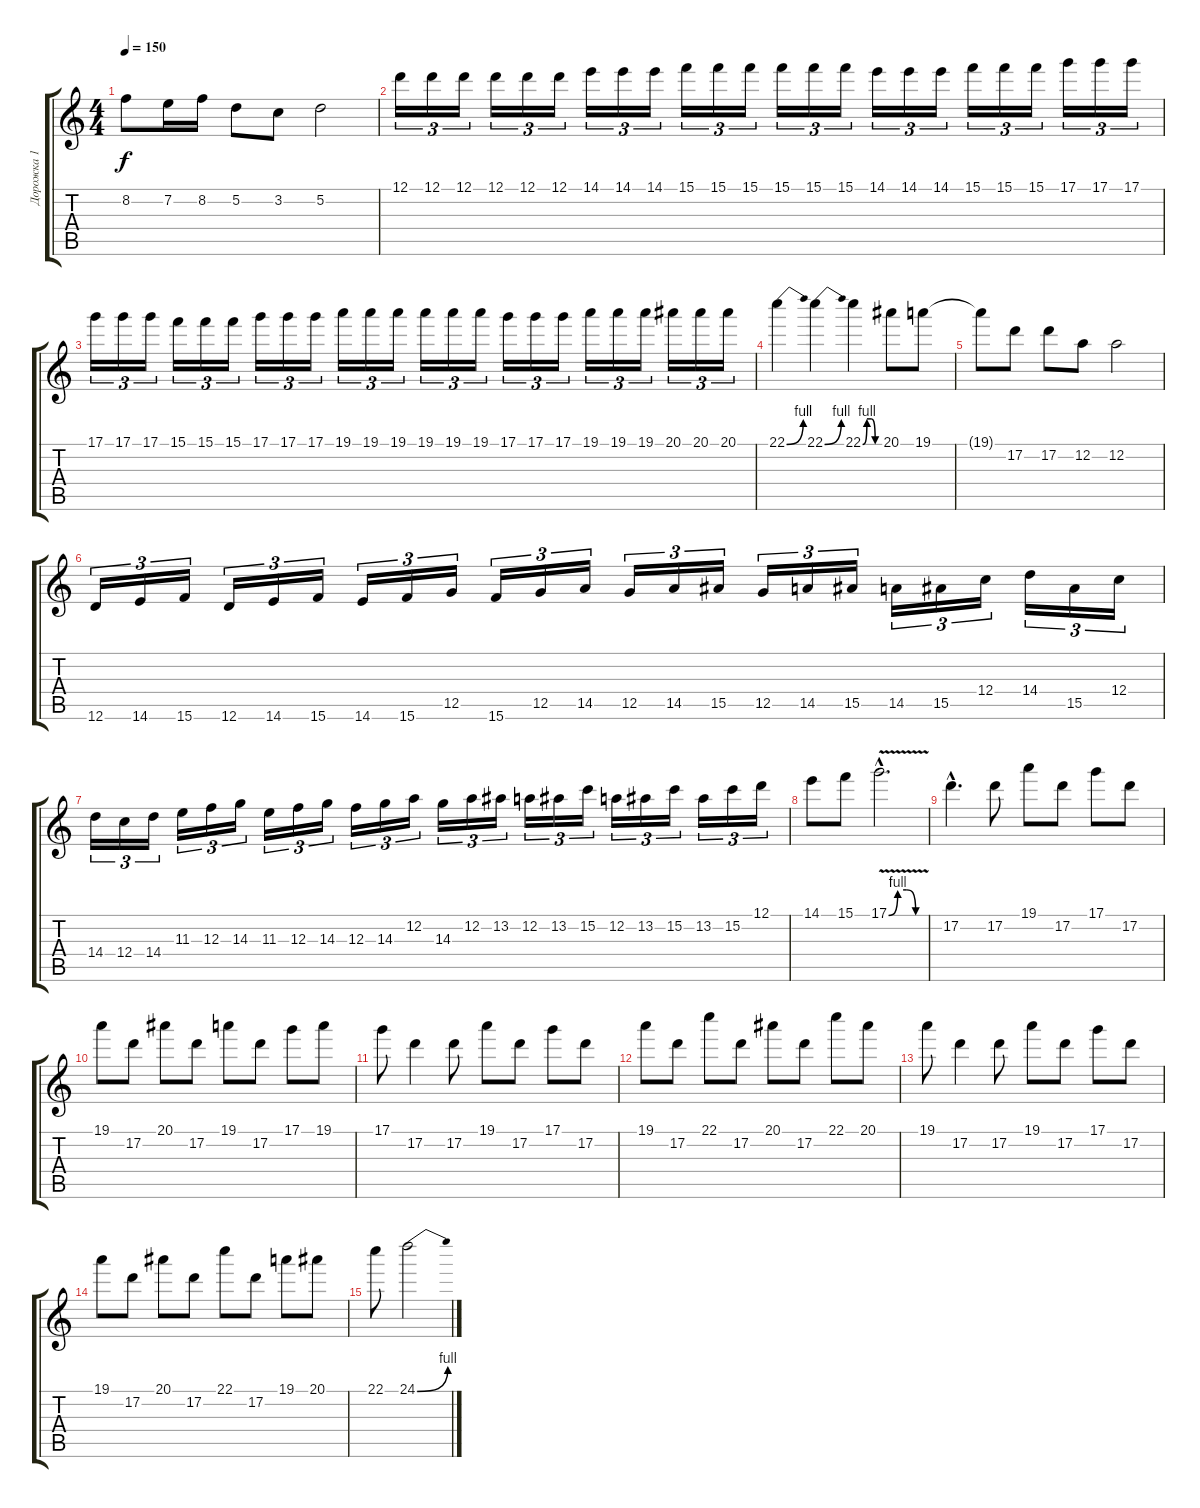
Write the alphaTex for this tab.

\track ("Дорожка 1" "Дорожка 1") {instrument distortionguitar}
\staff {score tabs}
\tuning (D4 A3 F3 C3 G2 D2) {hide}
\ts (4 4)
\tempo 150
\clef g2
\ks c
8.2.8{dy f} 7.2.16 8.2.16 5.2.8 3.2.8 5.2.2 |
12.1.16{tu (3 2)} 12.1.16{tu (3 2)} 12.1.16{tu (3 2)} 12.1.16{tu (3 2)} 12.1.16{tu (3 2)} 12.1.16{tu (3 2)} 14.1.16{tu (3 2)} 14.1.16{tu (3 2)} 14.1.16{tu (3 2)} 15.1.16{tu (3 2)} 15.1.16{tu (3 2)} 15.1.16{tu (3 2)} 15.1.16{tu (3 2)} 15.1.16{tu (3 2)} 15.1.16{tu (3 2)} 14.1.16{tu (3 2)} 14.1.16{tu (3 2)} 14.1.16{tu (3 2)} 15.1.16{tu (3 2)} 15.1.16{tu (3 2)} 15.1.16{tu (3 2)} 17.1.16{tu (3 2)} 17.1.16{tu (3 2)} 17.1.16{tu (3 2)} |
17.1.16{tu (3 2)} 17.1.16{tu (3 2)} 17.1.16{tu (3 2)} 15.1.16{tu (3 2)} 15.1.16{tu (3 2)} 15.1.16{tu (3 2)} 17.1.16{tu (3 2)} 17.1.16{tu (3 2)} 17.1.16{tu (3 2)} 19.1.16{tu (3 2)} 19.1.16{tu (3 2)} 19.1.16{tu (3 2)} 19.1.16{tu (3 2)} 19.1.16{tu (3 2)} 19.1.16{tu (3 2)} 17.1.16{tu (3 2)} 17.1.16{tu (3 2)} 17.1.16{tu (3 2)} 19.1.16{tu (3 2)} 19.1.16{tu (3 2)} 19.1.16{tu (3 2)} 20.1.16{tu (3 2)} 20.1.16{tu (3 2)} 20.1.16{tu (3 2)} |
22.1{be (bend 0 0 60 4)}.4 22.1{be (bend 0 0 60 4)}.4 22.1{be (custom 0 0 15 4 30 4 45 0 60 0)}.4 20.1.8 19.1.8 |
19.1{t}.8 17.2.8 17.2.8 12.2.8 12.2.2 |
12.6.16{tu (3 2)} 14.6.16{tu (3 2)} 15.6.16{tu (3 2)} 12.6.16{tu (3 2)} 14.6.16{tu (3 2)} 15.6.16{tu (3 2)} 14.6.16{tu (3 2)} 15.6.16{tu (3 2)} 12.5.16{tu (3 2)} 15.6.16{tu (3 2)} 12.5.16{tu (3 2)} 14.5.16{tu (3 2)} 12.5.16{tu (3 2)} 14.5.16{tu (3 2)} 15.5.16{tu (3 2)} 12.5.16{tu (3 2)} 14.5.16{tu (3 2)} 15.5.16{tu (3 2)} 14.5.16{tu (3 2)} 15.5.16{tu (3 2)} 12.4.16{tu (3 2)} 14.4.16{tu (3 2)} 15.5.16{tu (3 2)} 12.4.16{tu (3 2)} |
14.4.16{tu (3 2)} 12.4.16{tu (3 2)} 14.4.16{tu (3 2)} 11.3.16{tu (3 2)} 12.3.16{tu (3 2)} 14.3.16{tu (3 2)} 11.3.16{tu (3 2)} 12.3.16{tu (3 2)} 14.3.16{tu (3 2)} 12.3.16{tu (3 2)} 14.3.16{tu (3 2)} 12.2.16{tu (3 2)} 14.3.16{tu (3 2)} 12.2.16{tu (3 2)} 13.2.16{tu (3 2)} 12.2.16{tu (3 2)} 13.2.16{tu (3 2)} 15.2.16{tu (3 2)} 12.2.16{tu (3 2)} 13.2.16{tu (3 2)} 15.2.16{tu (3 2)} 13.2.16{tu (3 2)} 15.2.16{tu (3 2)} 12.1.16{tu (3 2)} |
14.1.8 15.1.8 17.1{be (custom 0 0 15 4 30 4 45 0 60 0) v hac}.2{d} |
17.2{hac}.4{d} 17.2.8 19.1.8 17.2.8 17.1.8 17.2.8 |
19.1.8 17.2.8 20.1.8 17.2.8 19.1.8 17.2.8 17.1.8 19.1.8 |
17.1.8 17.2.4 17.2.8 19.1.8 17.2.8 17.1.8 17.2.8 |
19.1.8 17.2.8 22.1.8 17.2.8 20.1.8 17.2.8 22.1.8 20.1.8 |
19.1.8 17.2.4 17.2.8 19.1.8 17.2.8 17.1.8 17.2.8 |
19.1.8 17.2.8 20.1.8 17.2.8 22.1.8 17.2.8 19.1.8 20.1.8 |
22.1.8 24.1{be (bend 0 0 60 4)}.2
